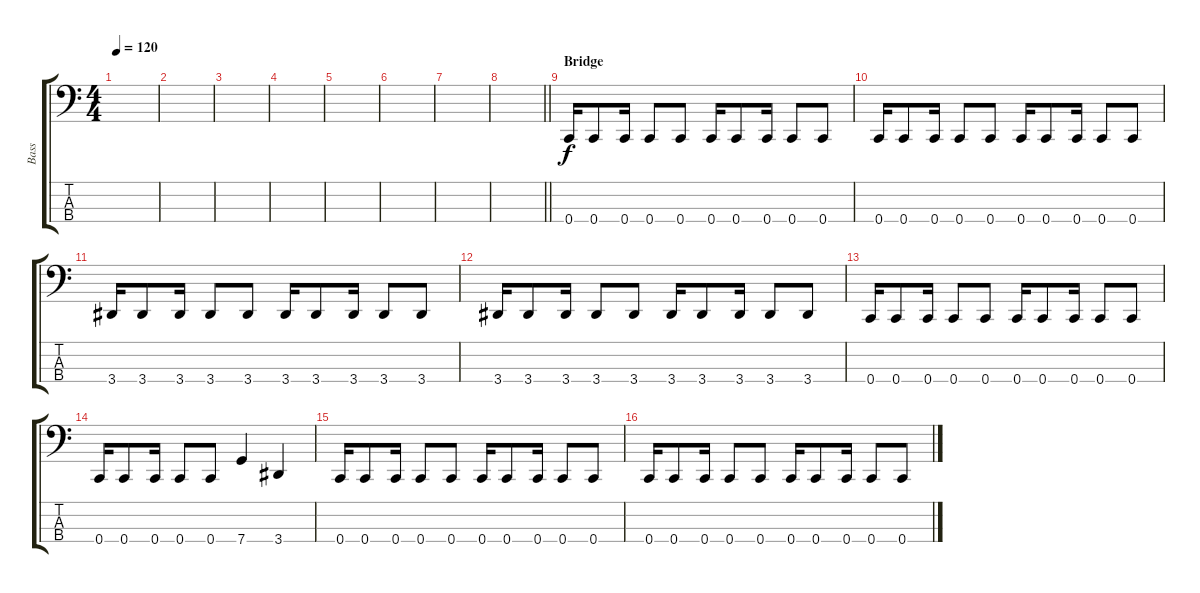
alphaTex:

\track ("Bass" "Bass") {instrument electricbassfinger}
\staff {score tabs}
\tuning (F2 C2 G1 C1) {hide}
\ts (4 4)
\tempo 120
\clef f4
\ks c
|
|
|
|
|
|
|
\barLineRight lightlight
|
\section ("" "Bridge")
0.4.16 0.4.8 0.4.16 0.4.8 0.4.8 0.4.16 0.4.8 0.4.16 0.4.8 0.4.8 |
0.4.16 0.4.8 0.4.16 0.4.8 0.4.8 0.4.16 0.4.8 0.4.16 0.4.8 0.4.8 |
3.4.16 3.4.8 3.4.16 3.4.8 3.4.8 3.4.16 3.4.8 3.4.16 3.4.8 3.4.8 |
3.4.16 3.4.8 3.4.16 3.4.8 3.4.8 3.4.16 3.4.8 3.4.16 3.4.8 3.4.8 |
0.4.16 0.4.8 0.4.16 0.4.8 0.4.8 0.4.16 0.4.8 0.4.16 0.4.8 0.4.8 |
0.4.16 0.4.8 0.4.16 0.4.8 0.4.8 7.4.4 3.4.4 |
0.4.16 0.4.8 0.4.16 0.4.8 0.4.8 0.4.16 0.4.8 0.4.16 0.4.8 0.4.8 |
0.4.16 0.4.8 0.4.16 0.4.8 0.4.8 0.4.16 0.4.8 0.4.16 0.4.8 0.4.8
